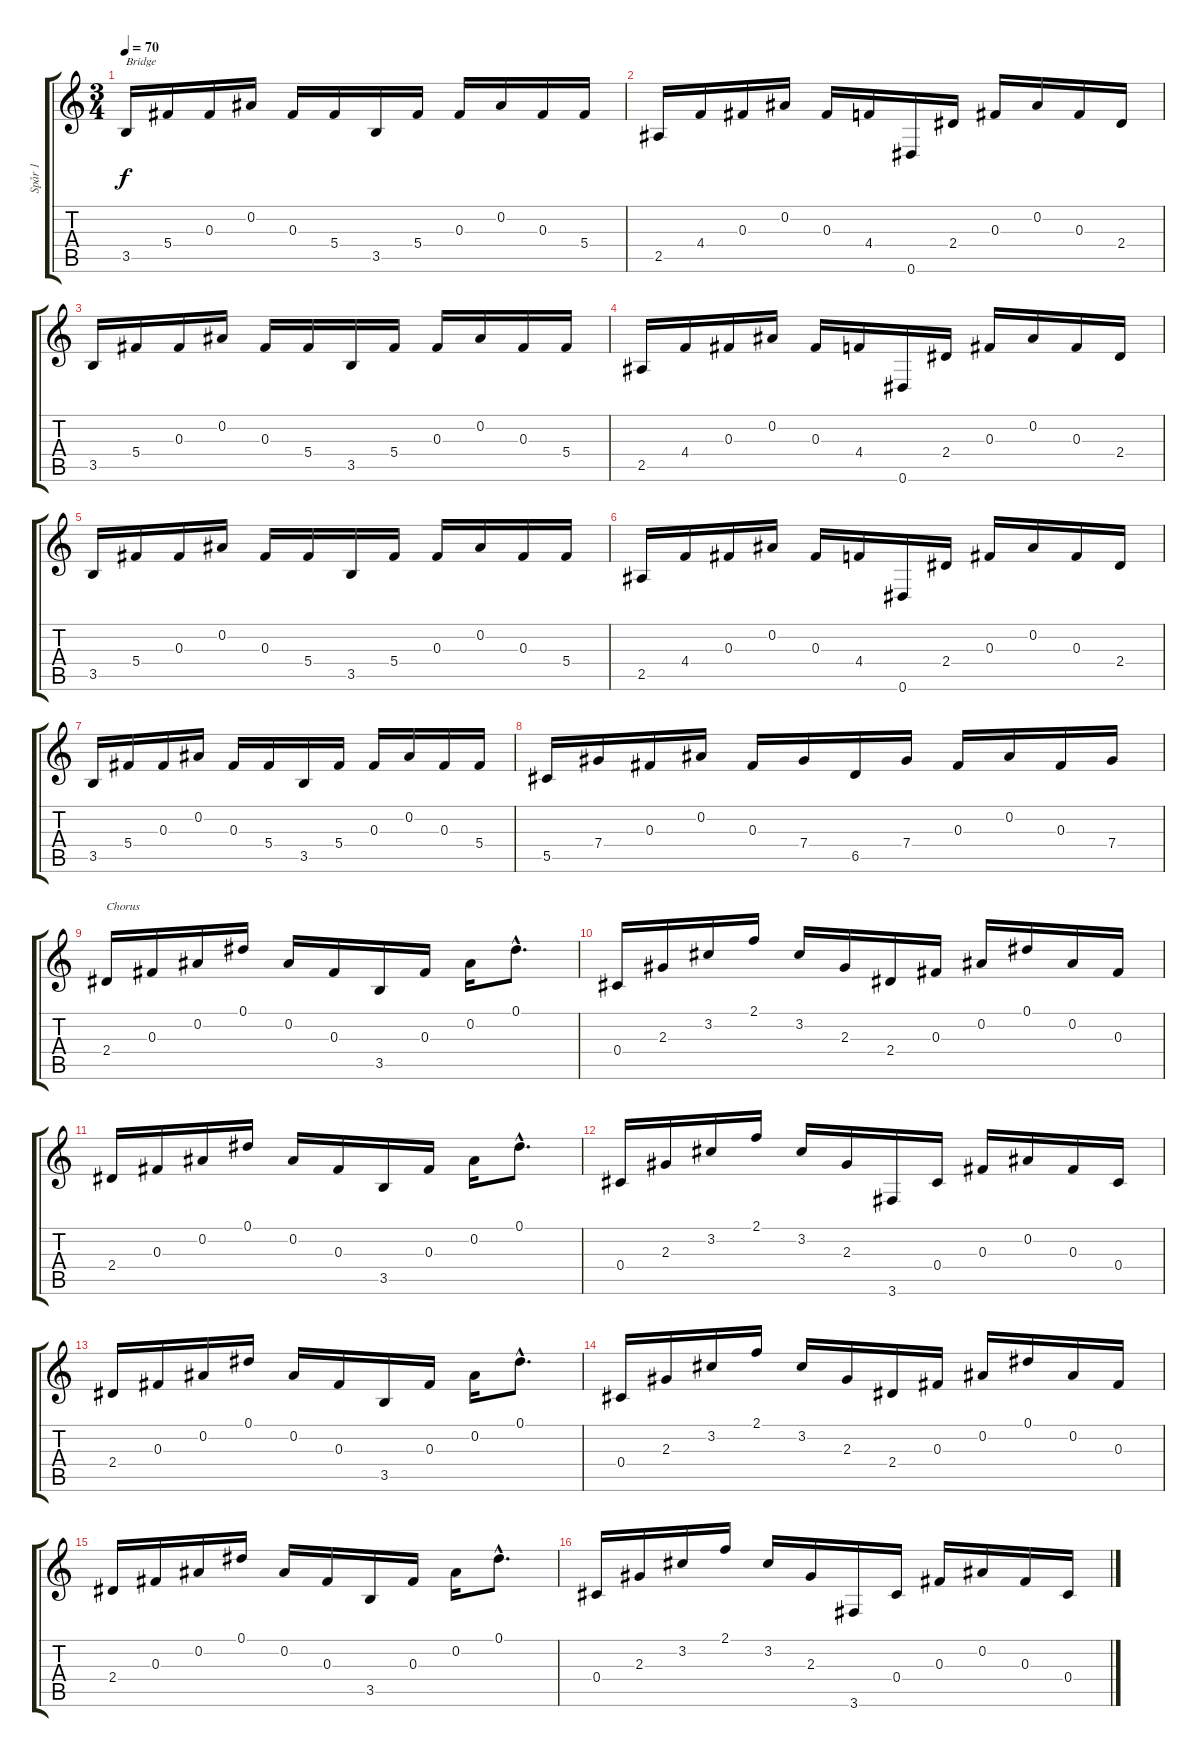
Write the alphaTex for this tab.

\track ("Spår 1" "Spår 1") {instrument acousticguitarnylon}
\staff {score tabs}
\tuning (Eb4 Bb3 Gb3 Db3 Ab2 Eb2) {hide}
\ts (3 4)
\tempo 70
\clef g2
\ks c
3.5.16{txt "Bridge" dy f} 5.4.16 0.3.16 0.2.16 0.3.16 5.4.16 3.5.16 5.4.16 0.3.16 0.2.16 0.3.16 5.4.16 |
2.5.16 4.4.16 0.3.16 0.2.16 0.3.16 4.4.16 0.6.16 2.4.16 0.3.16 0.2.16 0.3.16 2.4.16 |
3.5.16 5.4.16 0.3.16 0.2.16 0.3.16 5.4.16 3.5.16 5.4.16 0.3.16 0.2.16 0.3.16 5.4.16 |
2.5.16 4.4.16 0.3.16 0.2.16 0.3.16 4.4.16 0.6.16 2.4.16 0.3.16 0.2.16 0.3.16 2.4.16 |
3.5.16 5.4.16 0.3.16 0.2.16 0.3.16 5.4.16 3.5.16 5.4.16 0.3.16 0.2.16 0.3.16 5.4.16 |
2.5.16 4.4.16 0.3.16 0.2.16 0.3.16 4.4.16 0.6.16 2.4.16 0.3.16 0.2.16 0.3.16 2.4.16 |
3.5.16 5.4.16 0.3.16 0.2.16 0.3.16 5.4.16 3.5.16 5.4.16 0.3.16 0.2.16 0.3.16 5.4.16 |
5.5.16 7.4.16 0.3.16 0.2.16 0.3.16 7.4.16 6.5.16 7.4.16 0.3.16 0.2.16 0.3.16 7.4.16 |
2.4.16{txt "Chorus"} 0.3.16 0.2.16 0.1.16 0.2.16 0.3.16 3.5.16 0.3.16 0.2.16 0.1{hac}.8{d} |
0.4.16 2.3.16 3.2.16 2.1.16 3.2.16 2.3.16 2.4.16 0.3.16 0.2.16 0.1.16 0.2.16 0.3.16 |
2.4.16 0.3.16 0.2.16 0.1.16 0.2.16 0.3.16 3.5.16 0.3.16 0.2.16 0.1{hac}.8{d} |
0.4.16 2.3.16 3.2.16 2.1.16 3.2.16 2.3.16 3.6.16 0.4.16 0.3.16 0.2.16 0.3.16 0.4.16 |
2.4.16 0.3.16 0.2.16 0.1.16 0.2.16 0.3.16 3.5.16 0.3.16 0.2.16 0.1{hac}.8{d} |
0.4.16 2.3.16 3.2.16 2.1.16 3.2.16 2.3.16 2.4.16 0.3.16 0.2.16 0.1.16 0.2.16 0.3.16 |
2.4.16 0.3.16 0.2.16 0.1.16 0.2.16 0.3.16 3.5.16 0.3.16 0.2.16 0.1{hac}.8{d} |
0.4.16 2.3.16 3.2.16 2.1.16 3.2.16 2.3.16 3.6.16 0.4.16 0.3.16 0.2.16 0.3.16 0.4.16
